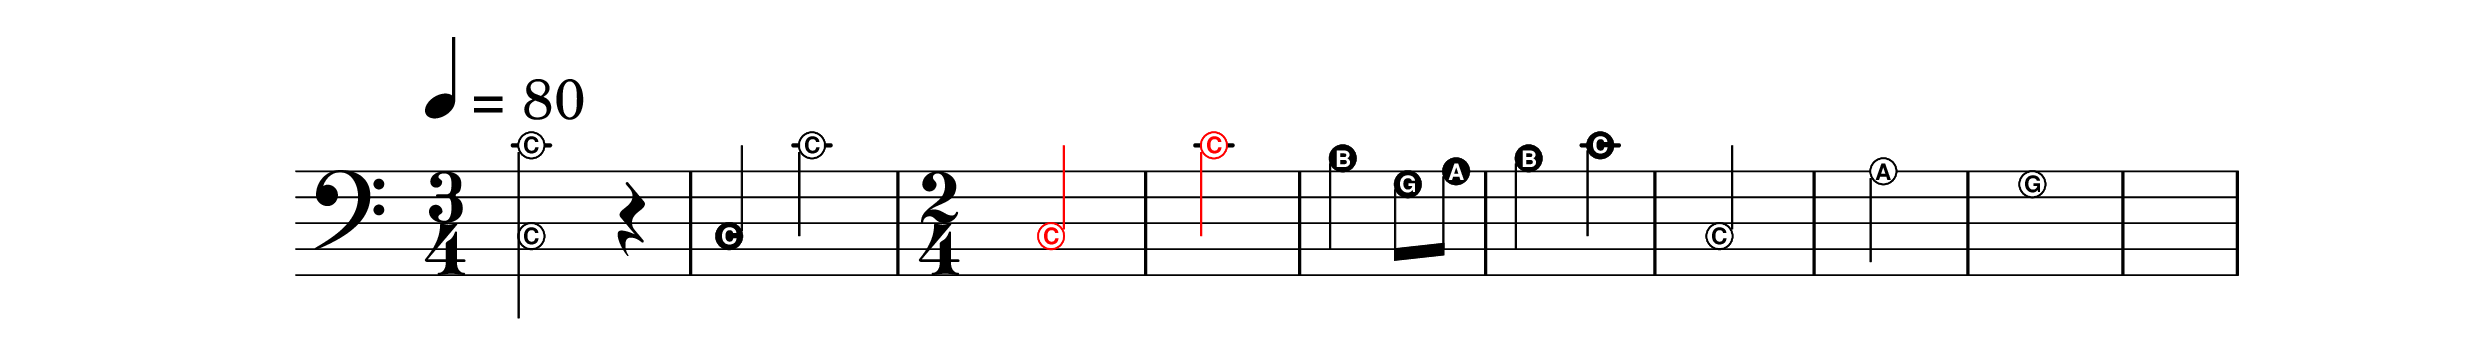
\version "2.22.0"
\header {
    titleHtml = "Somewhere over the rainbow"
    descriptionHtml = "<h1>Octave ascendante</h1><p><a href='https://www.youtube.com/watch?v=-V2yTD1FV4Y#t=40s'>Lien YouTube</a></p>"
}

scoreToInclude = \relative c' {
    \numericTimeSignature
    \clef bass
    \tempo 4 = 80
    \time 3/4
    % Interval
    <c, c'>2 r4
    % Interval
    c4 c'2
    % Music
    \time 2/4
    \override NoteHead.color = #red
    \override Stem.color = #red
    \override Beam.color = #red
    c,2 c'2
    \override NoteHead.color = #black
    \override Stem.color = #black
    \override Beam.color = #black
    b4 g8 a8 b4 c4 c,2 a'2 g1
  }

\include "./templates/outputWithEasyHeads.ly"

